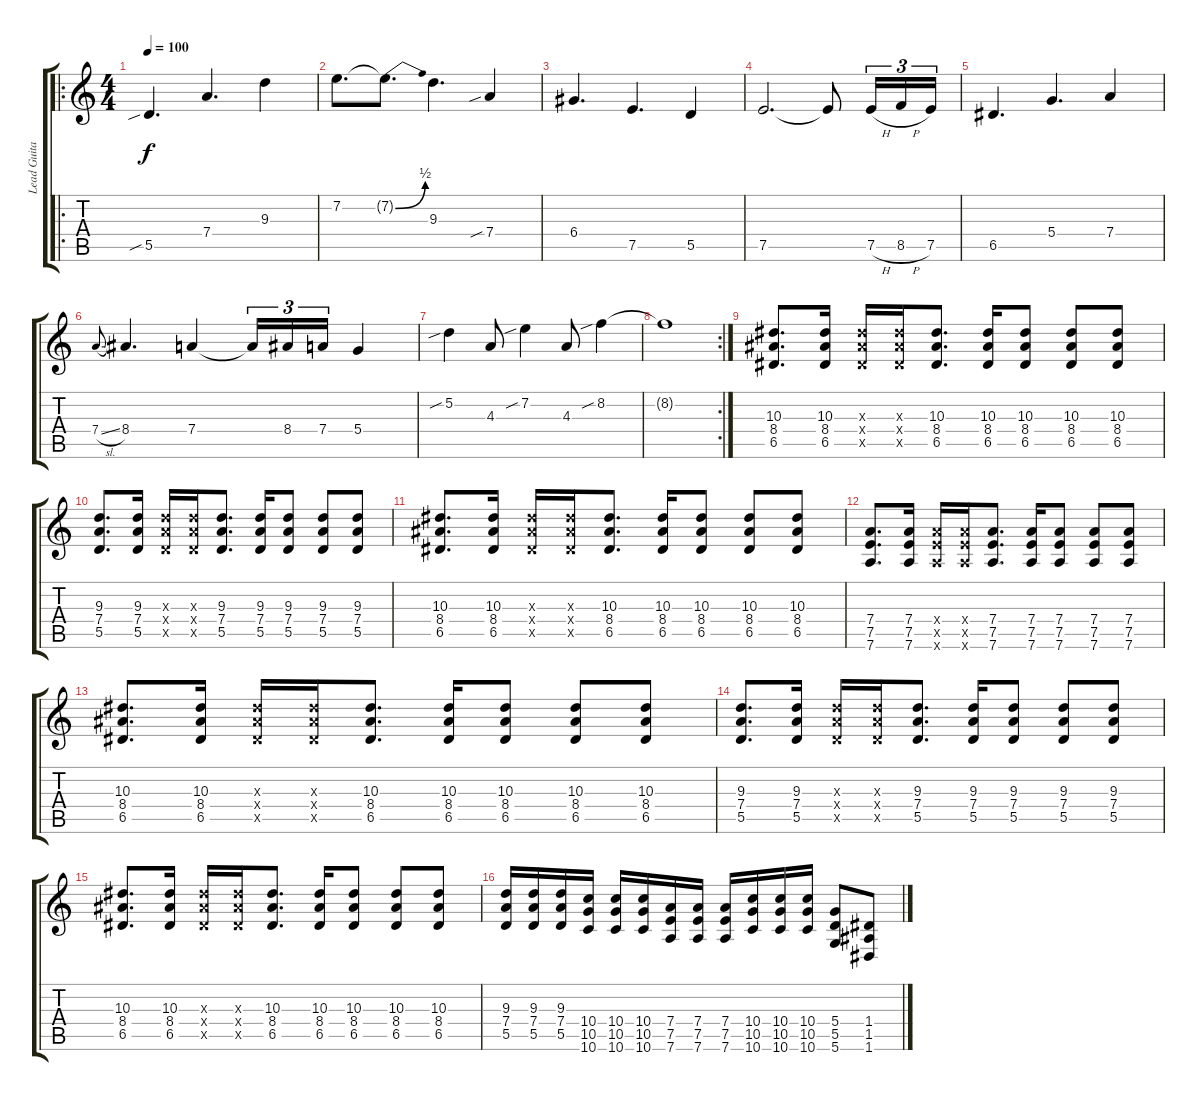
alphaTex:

\track ("Lead Guitar" "Lead Guita") {instrument overdrivenguitar}
\staff {score tabs}
\tuning (E4 A3 F3 D3 A2 D2) {hide}
\ro
\ts (4 4)
\tempo 100
\clef g2
\ks c
5.5{sib}.4{d dy f} 7.4.4{d} 9.3.4 |
7.2.8{d} 7.2{be (bend 0 0 60 2) t}.8{d} 9.3.4{d} 7.4{sib}.4 |
6.4.4{d} 7.5.4{d} 5.5.4 |
7.5.2{d} 7.5{t}.8 7.5{h}.16{tu (3 2)} 8.5{h}.16{tu (3 2)} 7.5.16{tu (3 2)} |
6.5.4{d} 5.4.4{d} 7.4.4 |
7.4{sl}.8{gr onbeat} 8.4.4{d} 7.4.4 7.4{t}.16{tu (3 2)} 8.4.16{tu (3 2)} 7.4.16{tu (3 2)} 5.4.4 |
5.2{sib}.4 4.3.8 7.2{sib}.4 4.3.8 8.2{sib}.4 |
\rc 2
8.2{t}.1 |
(10.3 8.4 6.5).8{d} (10.3 8.4 6.5).16 (10.3{x} 8.4{x} 6.5{x}).16 (10.3{x} 8.4{x} 6.5{x}).16 (10.3 8.4 6.5).8{d} (10.3 8.4 6.5).16 (10.3 8.4 6.5).8 (10.3 8.4 6.5).8 (10.3 8.4 6.5).8 |
(9.3 7.4 5.5).8{d} (9.3 7.4 5.5).16 (9.3{x} 7.4{x} 5.5{x}).16 (9.3{x} 7.4{x} 5.5{x}).16 (9.3 7.4 5.5).8{d} (9.3 7.4 5.5).16 (9.3 7.4 5.5).8 (9.3 7.4 5.5).8 (9.3 7.4 5.5).8 |
(10.3 8.4 6.5).8{d} (10.3 8.4 6.5).16 (10.3{x} 8.4{x} 6.5{x}).16 (10.3{x} 8.4{x} 6.5{x}).16 (10.3 8.4 6.5).8{d} (10.3 8.4 6.5).16 (10.3 8.4 6.5).8 (10.3 8.4 6.5).8 (10.3 8.4 6.5).8 |
(7.4 7.5 7.6).8{d} (7.4 7.5 7.6).16 (7.4{x} 7.5{x} 7.6{x}).16 (7.4{x} 7.5{x} 7.6{x}).16 (7.4 7.5 7.6).8{d} (7.4 7.5 7.6).16 (7.4 7.5 7.6).8 (7.4 7.5 7.6).8 (7.4 7.5 7.6).8 |
(10.3 8.4 6.5).8{d} (10.3 8.4 6.5).16 (10.3{x} 8.4{x} 6.5{x}).16 (10.3{x} 8.4{x} 6.5{x}).16 (10.3 8.4 6.5).8{d} (10.3 8.4 6.5).16 (10.3 8.4 6.5).8 (10.3 8.4 6.5).8 (10.3 8.4 6.5).8 |
(9.3 7.4 5.5).8{d} (9.3 7.4 5.5).16 (9.3{x} 7.4{x} 5.5{x}).16 (9.3{x} 7.4{x} 5.5{x}).16 (9.3 7.4 5.5).8{d} (9.3 7.4 5.5).16 (9.3 7.4 5.5).8 (9.3 7.4 5.5).8 (9.3 7.4 5.5).8 |
(10.3 8.4 6.5).8{d} (10.3 8.4 6.5).16 (10.3{x} 8.4{x} 6.5{x}).16 (10.3{x} 8.4{x} 6.5{x}).16 (10.3 8.4 6.5).8{d} (10.3 8.4 6.5).16 (10.3 8.4 6.5).8 (10.3 8.4 6.5).8 (10.3 8.4 6.5).8 |
(9.3 7.4 5.5).16 (9.3 7.4 5.5).16 (9.3 7.4 5.5).16 (10.4 10.5 10.6).16 (10.4 10.5 10.6).16 (10.4 10.5 10.6).16 (7.4 7.5 7.6).16 (7.4 7.5 7.6).16 (7.4 7.5 7.6).16 (10.4 10.5 10.6).16 (10.4 10.5 10.6).16 (10.4 10.5 10.6).16 (5.4 5.5 5.6).8 (1.4 1.5 1.6).8
